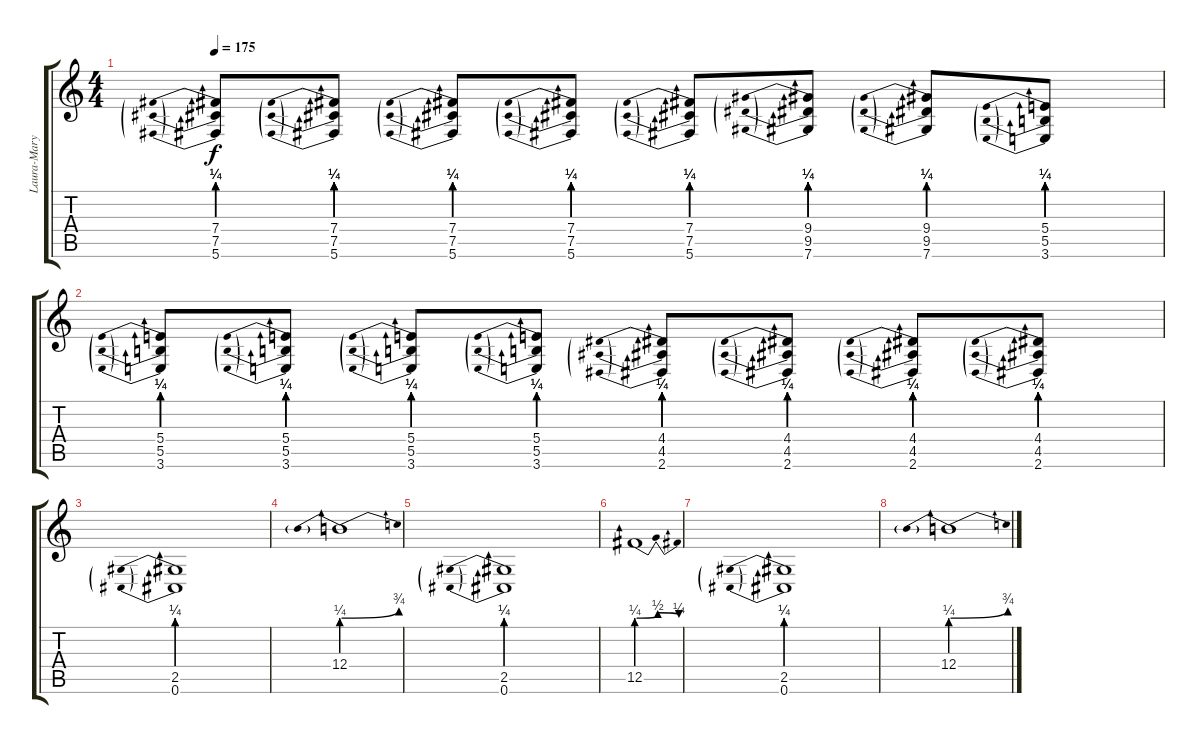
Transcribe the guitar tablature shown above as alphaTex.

\track ("Laura-Mary Carter" "Laura-Mary") {instrument distortionguitar}
\staff {score tabs}
\tuning (Db4 Ab3 E3 B2 Gb2 Db2) {hide}
\ts (4 4)
\tempo 175
\clef g2
\ks c
(7.4{be (prebend 0 1 60 1)} 7.5{be (prebend 0 1 60 1)} 5.6{be (prebend 0 1 60 1)}).8{dy f} (7.4{be (prebend 0 1 60 1)} 7.5{be (prebend 0 1 60 1)} 5.6{be (prebend 0 1 60 1)}).8 (7.4{be (prebend 0 1 60 1)} 7.5{be (prebend 0 1 60 1)} 5.6{be (prebend 0 1 60 1)}).8 (7.4{be (prebend 0 1 60 1)} 7.5{be (prebend 0 1 60 1)} 5.6{be (prebend 0 1 60 1)}).8 (7.4{be (prebend 0 1 60 1)} 7.5{be (prebend 0 1 60 1)} 5.6{be (prebend 0 1 60 1)}).8 (9.4{be (prebend 0 1 60 1)} 9.5{be (prebend 0 1 60 1)} 7.6{be (prebend 0 1 60 1)}).8 (9.4{be (prebend 0 1 60 1)} 9.5{be (prebend 0 1 60 1)} 7.6{be (prebend 0 1 60 1)}).8 (5.4{be (prebend 0 1 60 1)} 5.5{be (prebend 0 1 60 1)} 3.6{be (prebend 0 1 60 1)}).8 |
(5.4{be (prebend 0 1 60 1)} 5.5{be (prebend 0 1 60 1)} 3.6{be (prebend 0 1 60 1)}).8 (5.4{be (prebend 0 1 60 1)} 5.5{be (prebend 0 1 60 1)} 3.6{be (prebend 0 1 60 1)}).8 (5.4{be (prebend 0 1 60 1)} 5.5{be (prebend 0 1 60 1)} 3.6{be (prebend 0 1 60 1)}).8 (5.4{be (prebend 0 1 60 1)} 5.5{be (prebend 0 1 60 1)} 3.6{be (prebend 0 1 60 1)}).8 (4.4{be (prebend 0 1 60 1)} 4.5{be (prebend 0 1 60 1)} 2.6{be (prebend 0 1 60 1)}).8 (4.4{be (prebend 0 1 60 1)} 4.5{be (prebend 0 1 60 1)} 2.6{be (prebend 0 1 60 1)}).8 (4.4{be (prebend 0 1 60 1)} 4.5{be (prebend 0 1 60 1)} 2.6{be (prebend 0 1 60 1)}).8 (4.4{be (prebend 0 1 60 1)} 4.5{be (prebend 0 1 60 1)} 2.6{be (prebend 0 1 60 1)}).8 |
(2.5{be (prebend 0 1 60 1)} 0.6{be (prebend 0 1 60 1)}).1 |
12.4{be (prebendbend 0 1 60 3)}.1 |
(2.5{be (prebend 0 1 60 1)} 0.6{be (prebend 0 1 60 1)}).1 |
12.5{be (bendrelease 0 1 15 2 45 2 60 1)}.1 |
(2.5{be (prebend 0 1 60 1)} 0.6{be (prebend 0 1 60 1)}).1 |
12.4{be (prebendbend 0 1 60 3)}.1
